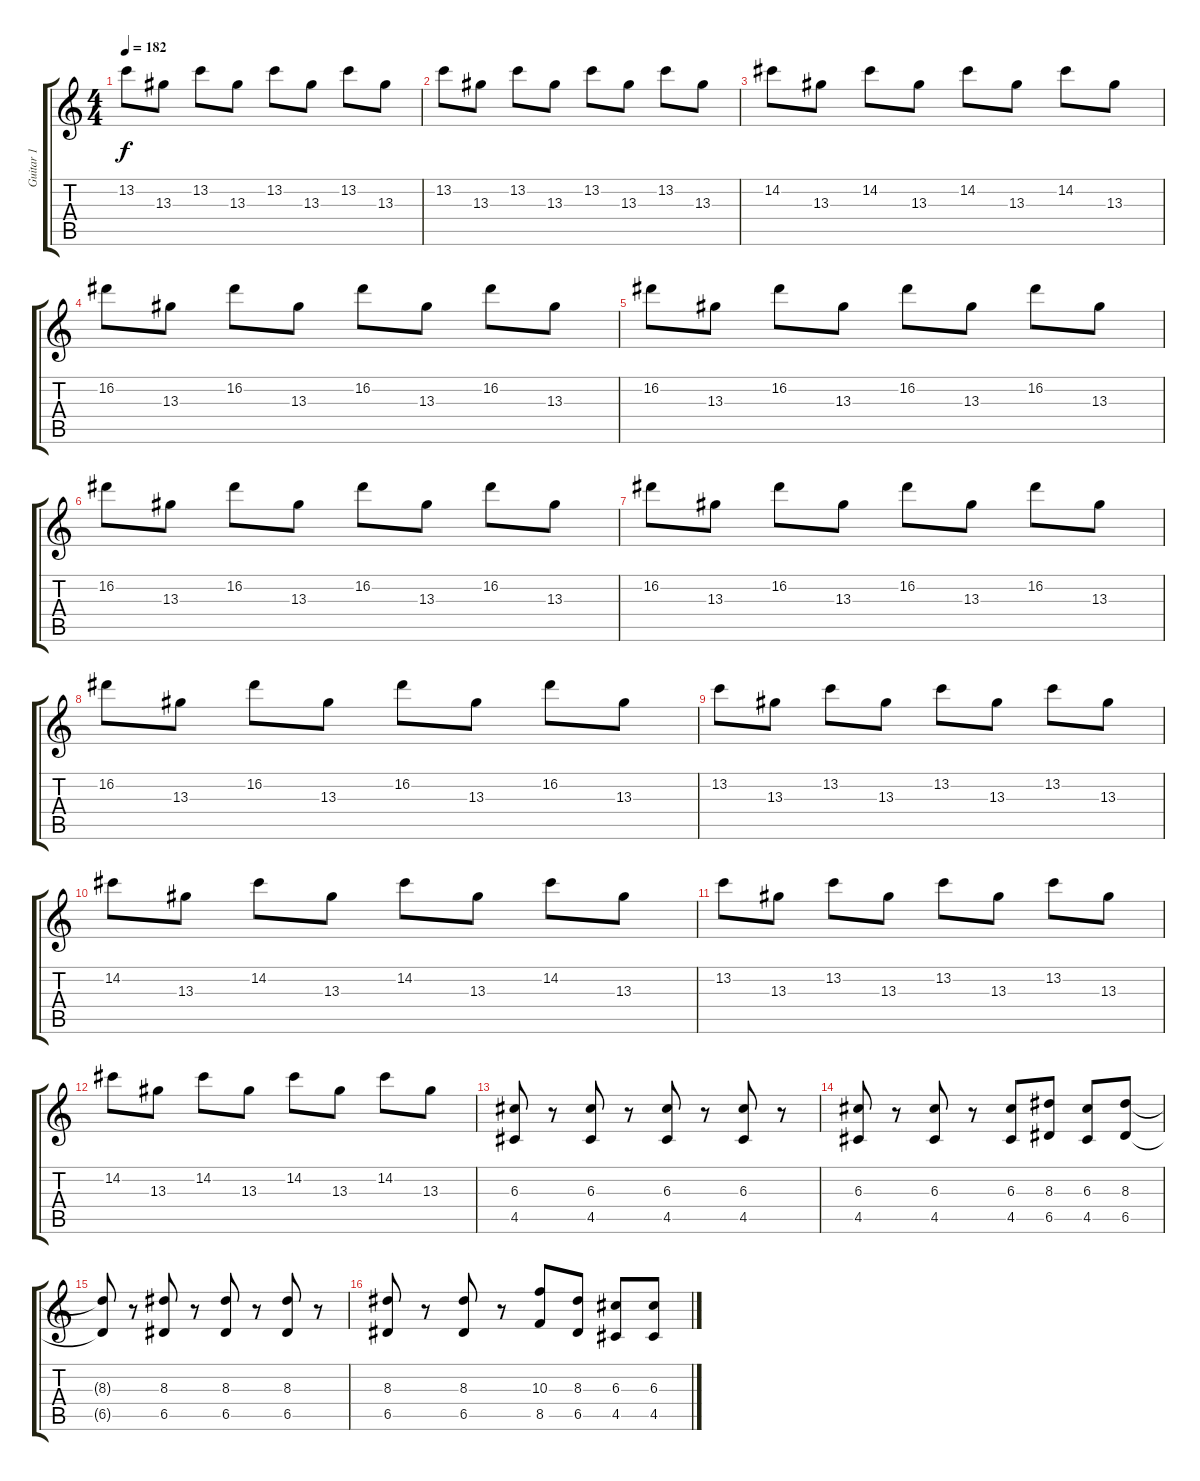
\track ("Guitar 1" "Guitar 1") {instrument acousticguitarnylon}
\staff {score tabs}
\tuning (E4 B3 G3 D3 A2 E2) {hide}
\ts (4 4)
\tempo 182
\clef g2
\ks c
13.2.8{dy f} 13.3.8 13.2.8 13.3.8 13.2.8 13.3.8 13.2.8 13.3.8 |
13.2.8 13.3.8 13.2.8 13.3.8 13.2.8 13.3.8 13.2.8 13.3.8 |
14.2.8 13.3.8 14.2.8 13.3.8 14.2.8 13.3.8 14.2.8 13.3.8 |
16.2.8 13.3.8 16.2.8 13.3.8 16.2.8 13.3.8 16.2.8 13.3.8 |
16.2.8 13.3.8 16.2.8 13.3.8 16.2.8 13.3.8 16.2.8 13.3.8 |
16.2.8 13.3.8 16.2.8 13.3.8 16.2.8 13.3.8 16.2.8 13.3.8 |
16.2.8 13.3.8 16.2.8 13.3.8 16.2.8 13.3.8 16.2.8 13.3.8 |
16.2.8 13.3.8 16.2.8 13.3.8 16.2.8 13.3.8 16.2.8 13.3.8 |
13.2.8 13.3.8 13.2.8 13.3.8 13.2.8 13.3.8 13.2.8 13.3.8 |
14.2.8 13.3.8 14.2.8 13.3.8 14.2.8 13.3.8 14.2.8 13.3.8 |
13.2.8 13.3.8 13.2.8 13.3.8 13.2.8 13.3.8 13.2.8 13.3.8 |
14.2.8 13.3.8 14.2.8 13.3.8 14.2.8 13.3.8 14.2.8 13.3.8 |
(6.3 4.5).8 r.8 (6.3 4.5).8 r.8 (6.3 4.5).8 r.8 (6.3 4.5).8 r.8 |
(6.3 4.5).8 r.8 (6.3 4.5).8 r.8 (6.3 4.5).8 (8.3 6.5).8 (6.3 4.5).8 (8.3 6.5).8 |
(8.3{t} 6.5{t}).8 r.8 (8.3 6.5).8 r.8 (8.3 6.5).8 r.8 (8.3 6.5).8 r.8 |
(8.3 6.5).8 r.8 (8.3 6.5).8 r.8 (10.3 8.5).8 (8.3 6.5).8 (6.3 4.5).8 (6.3 4.5).8
